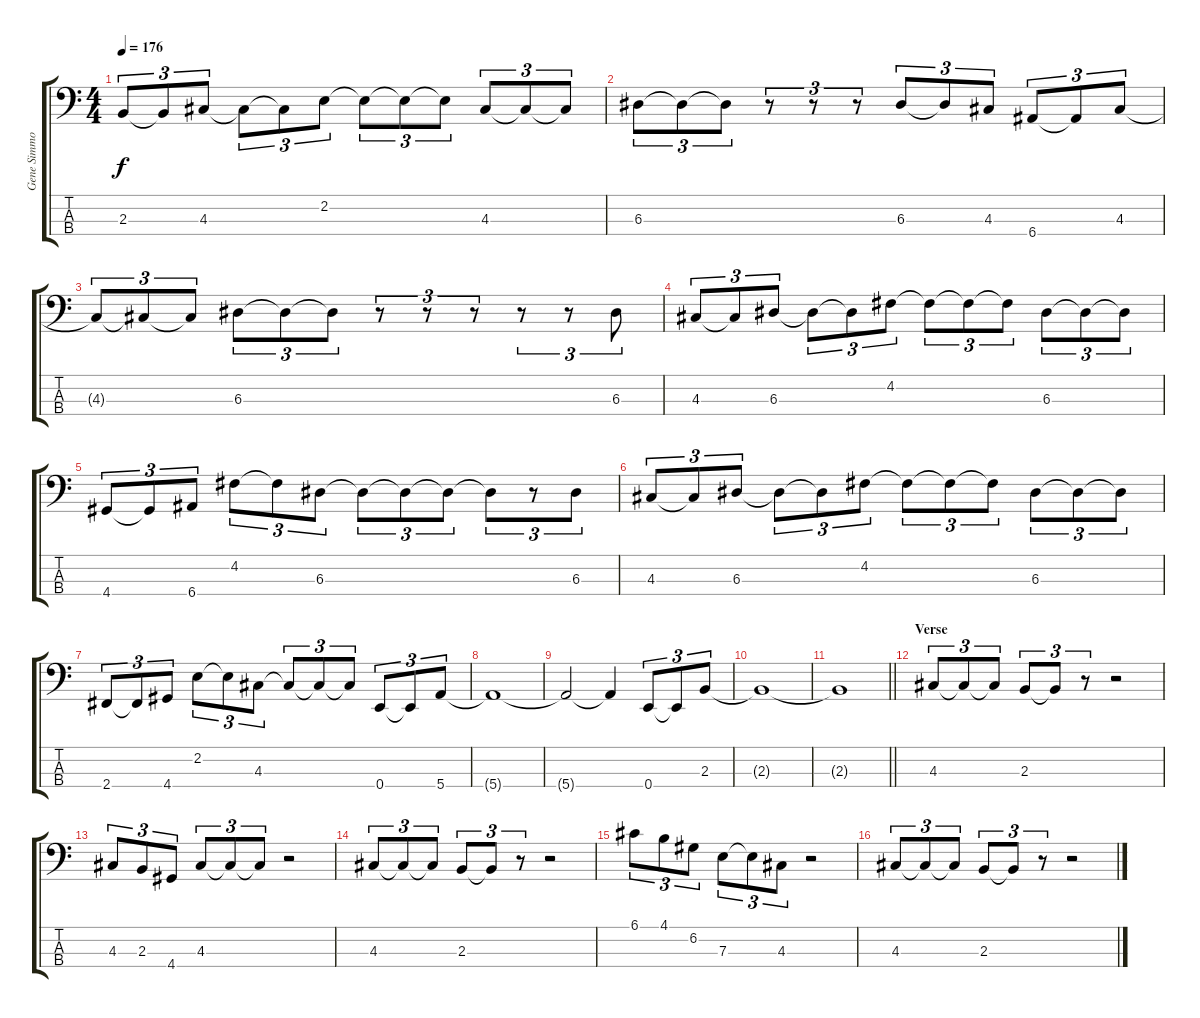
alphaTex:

\track ("Gene Simmons" "Gene Simmo") {instrument electricbasspick}
\staff {score tabs}
\tuning (G2 D2 A1 E1) {hide}
\ts (4 4)
\tempo 176
\clef f4
\ks c
2.3.8{tu (3 2) dy f} 2.3{t}.8{tu (3 2)} 4.3.8{tu (3 2)} 4.3{t}.8{tu (3 2)} 4.3{t}.8{tu (3 2)} 2.2.8{tu (3 2)} 2.2{t}.8{tu (3 2)} 2.2{t}.8{tu (3 2)} 2.2{t}.8{tu (3 2)} 4.3.8{tu (3 2)} 4.3{t}.8{tu (3 2)} 4.3{t}.8{tu (3 2)} |
6.3.8{tu (3 2)} 6.3{t}.8{tu (3 2)} 6.3{t}.8{tu (3 2)} r.8{tu (3 2)} r.8{tu (3 2)} r.8{tu (3 2)} 6.3.8{tu (3 2)} 6.3{t}.8{tu (3 2)} 4.3.8{tu (3 2)} 6.4.8{tu (3 2)} 6.4{t}.8{tu (3 2)} 4.3.8{tu (3 2)} |
4.3{t}.8{tu (3 2)} 4.3{t}.8{tu (3 2)} 4.3{t}.8{tu (3 2)} 6.3.8{tu (3 2)} 6.3{t}.8{tu (3 2)} 6.3{t}.8{tu (3 2)} r.8{tu (3 2)} r.8{tu (3 2)} r.8{tu (3 2)} r.8{tu (3 2)} r.8{tu (3 2)} 6.3.8{tu (3 2)} |
4.3.8{tu (3 2)} 4.3{t}.8{tu (3 2)} 6.3.8{tu (3 2)} 6.3{t}.8{tu (3 2)} 6.3{t}.8{tu (3 2)} 4.2.8{tu (3 2)} 4.2{t}.8{tu (3 2)} 4.2{t}.8{tu (3 2)} 4.2{t}.8{tu (3 2)} 6.3.8{tu (3 2)} 6.3{t}.8{tu (3 2)} 6.3{t}.8{tu (3 2)} |
4.4.8{tu (3 2)} 4.4{t}.8{tu (3 2)} 6.4.8{tu (3 2)} 4.2.8{tu (3 2)} 4.2{t}.8{tu (3 2)} 6.3.8{tu (3 2)} 6.3{t}.8{tu (3 2)} 6.3{t}.8{tu (3 2)} 6.3{t}.8{tu (3 2)} 6.3{t}.8{tu (3 2)} r.8{tu (3 2)} 6.3.8{tu (3 2)} |
4.3.8{tu (3 2)} 4.3{t}.8{tu (3 2)} 6.3.8{tu (3 2)} 6.3{t}.8{tu (3 2)} 6.3{t}.8{tu (3 2)} 4.2.8{tu (3 2)} 4.2{t}.8{tu (3 2)} 4.2{t}.8{tu (3 2)} 4.2{t}.8{tu (3 2)} 6.3.8{tu (3 2)} 6.3{t}.8{tu (3 2)} 6.3{t}.8{tu (3 2)} |
2.4.8{tu (3 2)} 2.4{t}.8{tu (3 2)} 4.4.8{tu (3 2)} 2.2.8{tu (3 2)} 2.2{t}.8{tu (3 2)} 4.3.8{tu (3 2)} 4.3{t}.8{tu (3 2)} 4.3{t}.8{tu (3 2)} 4.3{t}.8{tu (3 2)} 0.4.8{tu (3 2)} 0.4{t}.8{tu (3 2)} 5.4.8{tu (3 2)} |
5.4{t}.1 |
5.4{t}.2 5.4{t}.4 0.4.8{tu (3 2)} 0.4{t}.8{tu (3 2)} 2.3.8{tu (3 2)} |
2.3{t}.1 |
\barLineRight lightlight
2.3{t}.1 |
\section ("" "Verse ")
4.3.8{tu (3 2)} 4.3{t}.8{tu (3 2)} 4.3{t}.8{tu (3 2)} 2.3.8{tu (3 2)} 2.3{t}.8{tu (3 2)} r.8{tu (3 2)} r.2 |
4.3.8{tu (3 2)} 2.3.8{tu (3 2)} 4.4.8{tu (3 2)} 4.3.8{tu (3 2)} 4.3{t}.8{tu (3 2)} 4.3{t}.8{tu (3 2)} r.2 |
4.3.8{tu (3 2)} 4.3{t}.8{tu (3 2)} 4.3{t}.8{tu (3 2)} 2.3.8{tu (3 2)} 2.3{t}.8{tu (3 2)} r.8{tu (3 2)} r.2 |
6.1.8{tu (3 2)} 4.1.8{tu (3 2)} 6.2.8{tu (3 2)} 7.3.8{tu (3 2)} 7.3{t}.8{tu (3 2)} 4.3.8{tu (3 2)} r.2 |
4.3.8{tu (3 2)} 4.3{t}.8{tu (3 2)} 4.3{t}.8{tu (3 2)} 2.3.8{tu (3 2)} 2.3{t}.8{tu (3 2)} r.8{tu (3 2)} r.2
